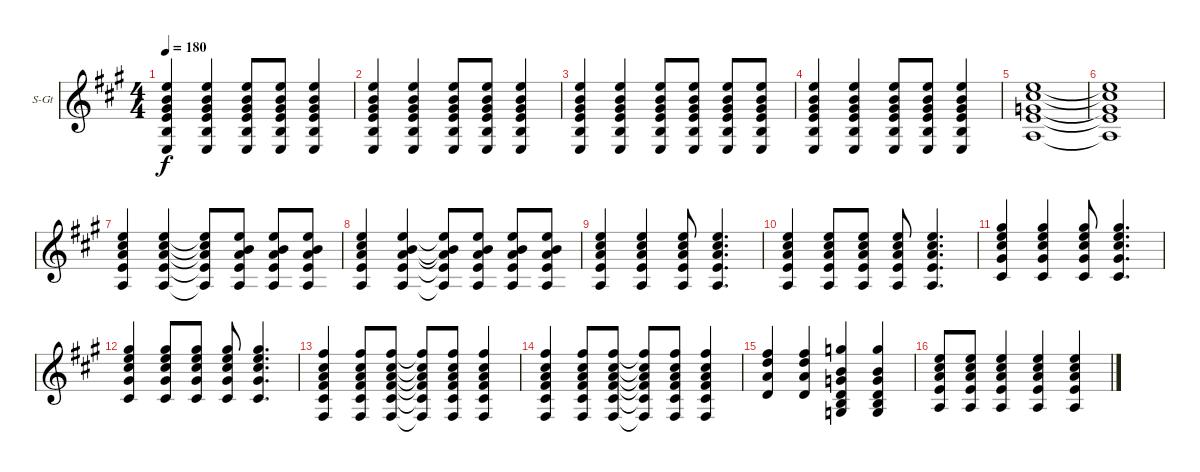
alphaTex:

\bracketExtendMode groupsimilarinstruments
\firstSystemTrackNameOrientation horizontal
\otherSystemsTrackNameOrientation horizontal
\track ("12 string" "S-Gt") {instrument acousticguitarsteel}
\staff {score}
\tuning (E4 B3 G3 D3 A2 E2)
\ts (4 4)
\tempo 180
\clef g2
\ks a
(0.1 0.2 1.3 2.4 2.5 0.6).4{dy f} (0.1 0.2 1.3 2.4 2.5 0.6).4 (0.1 0.2 1.3 2.4 2.5 0.6).8 (0.1 0.2 1.3 2.4 2.5 0.6).8 (0.1 0.2 1.3 2.4 2.5 0.6).4 |
(0.1 0.2 1.3 2.4 2.5 0.6).4 (0.1 0.2 1.3 2.4 2.5 0.6).4 (0.1 0.2 1.3 2.4 2.5 0.6).8 (0.1 0.2 1.3 2.4 2.5 0.6).8 (0.1 0.2 1.3 2.4 2.5 0.6).4 |
(0.1 0.2 1.3 2.4 2.5 0.6).4 (0.1 0.2 1.3 2.4 2.5 0.6).4 (0.1 0.2 1.3 2.4 2.5 0.6).8 (0.1 0.2 1.3 2.4 2.5 0.6).8 (0.1 0.2 1.3 2.4 2.5 0.6).8 (0.1 0.2 1.3 2.4 2.5 0.6).8 |
(0.1 0.2 1.3 2.4 2.5 0.6).4 (0.1 0.2 1.3 2.4 2.5 0.6).4 (0.1 0.2 1.3 2.4 2.5 0.6).8 (0.1 0.2 1.3 2.4 2.5 0.6).8 (0.1 0.2 1.3 2.4 2.5 0.6).4 |
(0.1 2.2 0.3 2.4 0.5).1 |
(0.1{t} 2.2{t} 0.3{t} 2.4{t} 0.5{t}).1 |
(0.1 2.2 2.3 2.4 0.5).4 (0.1 2.2 2.3 2.4 0.5).4 (0.1{t} 2.2{t} 2.3{t} 2.4{t} 0.5{t}).8 (0.1 0.2 2.3 2.4 0.5).8 (0.1 0.2 2.3 2.4 0.5).8 (0.1 0.2 2.3 2.4 0.5).8 |
(0.1 2.2 2.3 2.4 0.5).4 (0.1 0.2 2.3 2.4 0.5).4 (0.1{t} 0.2{t} 2.3{t} 2.4{t} 0.5{t}).8 (0.1 0.2 2.3 2.4 0.5).8 (0.1 0.2 2.3 2.4 0.5).8 (0.1 0.2 2.3 2.4 0.5).8 |
(0.1 2.2 2.3 2.4 0.5).4 (0.1 2.2 2.3 2.4 0.5).4 (0.1 2.2 2.3 2.4 0.5).8 (0.1 2.2 2.3 2.4 0.5).4{d} |
(0.1 2.2 2.3 2.4 0.5).4 (0.1 2.2 2.3 2.4 0.5).8 (0.1 2.2 2.3 2.4 0.5).8 (0.1 2.2 2.3 2.4 0.5).8 (0.1 2.2 2.3 2.4 0.5).4{d} |
(4.1 5.2 6.3 6.4 4.5).4 (4.1 5.2 6.3 6.4 4.5).4 (4.1 5.2 6.3 6.4 4.5).8 (4.1 5.2 6.3 6.4 4.5).4{d} |
(4.1 5.2 6.3 6.4 4.5).4 (4.1 5.2 6.3 6.4 4.5).8 (4.1 5.2 6.3 6.4 4.5).8 (4.1 5.2 6.3 6.4 4.5).8 (4.1 5.2 6.3 6.4 4.5).4{d} |
(2.1 2.2 2.3 4.4 4.5 2.6).4 (2.1 2.2 2.3 4.4 4.5 2.6).8 (2.1 2.2 2.3 4.4 4.5 2.6).8 (2.1{t} 2.2{t} 2.3{t} 4.4{t} 4.5{t} 2.6{t}).8 (2.1 2.2 2.3 4.4 4.5 2.6).8 (2.1 2.2 2.3 4.4 4.5 2.6).4 |
(2.1 2.2 2.3 4.4 4.5 2.6).4 (2.1 2.2 2.3 4.4 4.5 2.6).8 (2.1 2.2 2.3 4.4 4.5 2.6).8 (2.1{t} 2.2{t} 2.3{t} 4.4{t} 4.5{t} 2.6{t}).8 (2.1 2.2 2.3 4.4 4.5 2.6).8 (2.1 2.2 2.3 4.4 4.5 2.6).4 |
(2.1 3.2 2.3 0.4).4 (2.1 3.2 2.3 0.4).4 (3.1 0.2 0.3 0.4 2.5 3.6).4 (3.1 0.2 0.3 0.4 2.5 3.6).4 |
(0.1 2.2 2.3 2.4 0.5).8 (0.1 2.2 2.3 2.4 0.5).8 (0.1 2.2 2.3 2.4 0.5).4 (0.1 2.2 2.3 2.4 0.5).4 (0.1 2.2 2.3 2.4 0.5).4
